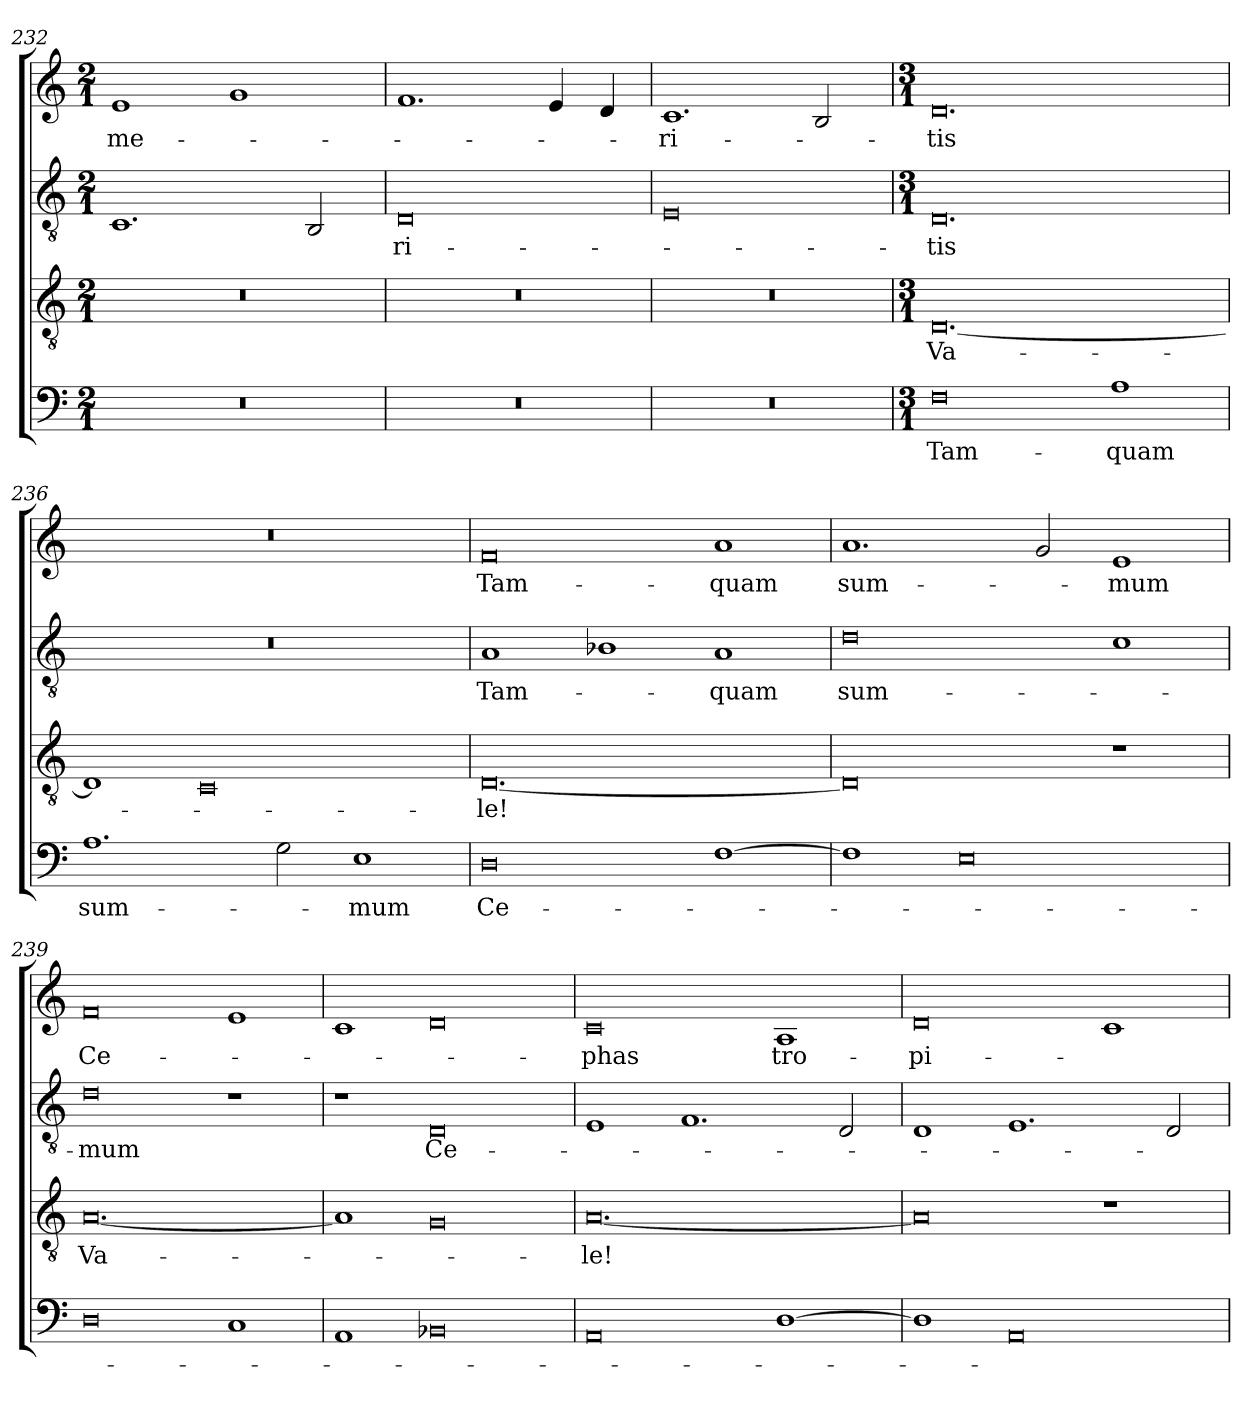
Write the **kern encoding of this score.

**kern	**text	**kern	**text	**kern	**text	**kern	**text
*part4	*part4	*part3	*part3	*part2	*part2	*part1	*part1
*staff4	*staff4	*staff3	*staff3	*staff2	*staff2	*staff1	*staff1
*clefF4	*	*clefGv2	*	*clefGv2	*	*clefG2	*
*M2/1	*	*M2/1	*	*M2/1	*	*M2/1	*
=232	=232	=232	=232	=232	=232	=232	=232
!	!	!	!	!	!	!	!LO:LY:b
0r	.	0r	.	1.C	.	1e	me-
.	.	.	.	.	.	1g	.
.	.	.	.	2BB/	.	.	.
=233	=233	=233	=233	=233	=233	=233	=233
!	!	!	!	!	!LO:LY:b	!	!
0r	.	0r	.	0D	-ri-	1.f	.
.	.	.	.	.	.	4e/	.
.	.	.	.	.	.	4d/	.
=234	=234	=234	=234	=234	=234	=234	=234
!	!	!	!	!	!	!	!LO:LY:b
0r	.	0r	.	0E	.	1.c	-ri-
.	.	.	.	.	.	2B/	.
=235	=235	=235	=235	=235	=235	=235	=235
*M3/1	*	*M3/1	*	*M3/1	*	*M3/1	*
!	!LO:LY:b	!	!LO:LY:b	!	!LO:LY:b	!	!LO:LY:b
0F	Tam-	[0.D	Va-	0.D	-tis	0.d	-tis
!	!LO:LY:b	!	!	!	!	!	!
1A	-quam	.	.	.	.	.	.
=236	=236	=236	=236	=236	=236	=236	=236
!	!LO:LY:b	!	!	!	!	!	!
1.A	sum-	1D]	.	0.r	.	0.r	.
.	.	0C	.	.	.	.	.
2G\	.	.	.	.	.	.	.
!	!LO:LY:b	!	!	!	!	!	!
1E	-mum	.	.	.	.	.	.
=237	=237	=237	=237	=237	=237	=237	=237
!	!LO:LY:b	!	!LO:LY:b	!	!LO:LY:b	!	!LO:LY:b
0D	Ce-	[0.D	-le!	1A	Tam-	0f	Tam-
.	.	.	.	1B-X	.	.	.
!	!	!	!	!	!LO:LY:b	!	!LO:LY:b
[1F	.	.	.	1A	-quam	1a	-quam
!!LO:PB:g=z
=238	=238	=238	=238	=238	=238	=238	=238
!	!	!	!	!	!LO:LY:b	!	!LO:LY:b
1F]	.	0D]	.	0d	sum-	1.a	sum-
0E	.	.	.	.	.	.	.
.	.	.	.	.	.	2g/	.
!	!	!	!	!	!	!	!LO:LY:b
.	.	1r	.	1c	.	1e	-mum
=239	=239	=239	=239	=239	=239	=239	=239
!	!	!	!LO:LY:b	!	!LO:LY:b	!	!LO:LY:b
0D	.	[0.A	Va-	0d	-mum	0f	Ce-
1C	.	.	.	1r	.	1e	.
=240	=240	=240	=240	=240	=240	=240	=240
1AA	.	1A]	.	1r	.	1c	.
!	!	!	!	!	!LO:LY:b	!	!
0BB-X	.	0G	.	0D	Ce-	0d	.
=241	=241	=241	=241	=241	=241	=241	=241
!	!	!	!LO:LY:b	!	!	!	!LO:LY:b
0AA	.	[0.A	-le!	1E	.	0c	-phas
.	.	.	.	1.F	.	.	.
!	!	!	!	!	!	!	!LO:LY:b
[1D	.	.	.	.	.	1A	tro-
.	.	.	.	2D/	.	.	.
=242	=242	=242	=242	=242	=242	=242	=242
!	!	!	!	!	!	!	!LO:LY:b
1D]	.	0A]	.	1D	.	0d	-pi-
0AA	.	.	.	1.E	.	.	.
.	.	1r	.	.	.	1c	.
.	.	.	.	2D/	.	.	.
=	=	=	=	=	=	=	=
*-	*-	*-	*-	*-	*-	*-	*-
